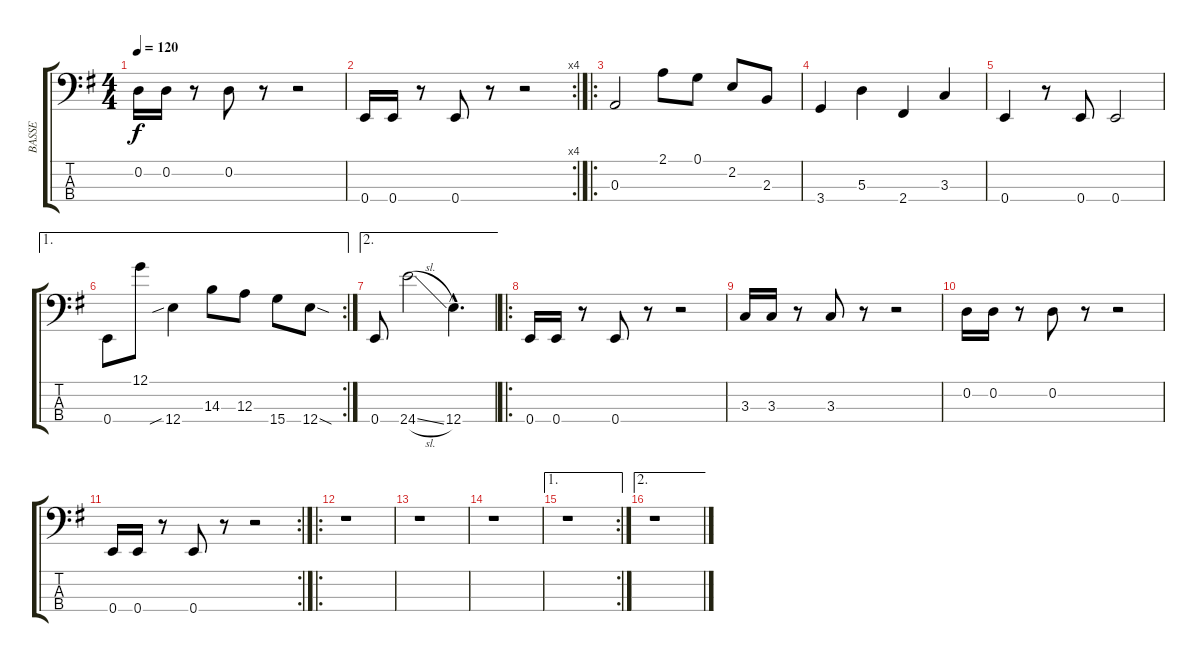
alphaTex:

\track ("BASSE" "BASSE") {instrument electricbassfinger}
\staff {score tabs}
\tuning (G2 D2 A1 E1) {hide}
\ts (4 4)
\tempo 120
\clef f4
\ks g
0.2.16{dy f} 0.2.16 r.8 0.2.8 r.8 r.2 |
\rc 4
0.4.16 0.4.16 r.8 0.4.8 r.8 r.2 |
\ro
0.3.2{instrument electricbassfinger} 2.1.8 0.1.8 2.2.8 2.3.8 |
3.4.4 5.3.4 2.4.4 3.3.4 |
0.4.4 r.8 0.4.8 0.4.2 |
\ae 1
\rc 2
0.4.8 12.1.8 12.4{sib}.4 14.3.8 12.3.8 15.4.8 12.4{sod}.8 |
\ae 2
0.4.8 24.4{sl}.2 12.4{hac}.4{d} |
\ro
0.4.16 0.4.16 r.8 0.4.8 r.8 r.2 |
3.3.16 3.3.16 r.8 3.3.8 r.8 r.2 |
0.2.16 0.2.16 r.8 0.2.8 r.8 r.2 |
\rc 2
0.4.16 0.4.16 r.8 0.4.8 r.8 r.2 |
\ro
r.1 |
r.1 |
r.1 |
\ae 1
\rc 2
r.1 |
\ae 2
r.1
